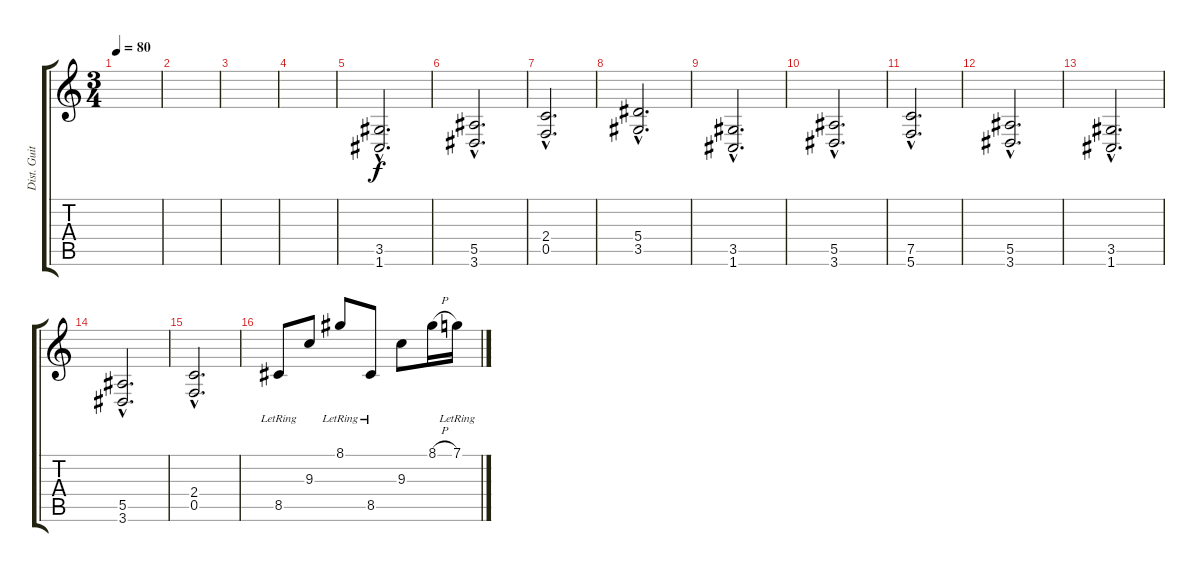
\track ("Dist. Guitar Lead" "Dist. Guit") {instrument distortionguitar}
\staff {score tabs}
\tuning (C4 G3 Eb3 Bb2 F2 C2) {hide}
\ts (3 4)
\tempo 80
\clef g2
\ks c
|
|
|
|
(3.5{hac} 1.6{hac}).2{d} |
(5.5{hac} 3.6{hac}).2{d} |
(2.4{hac} 0.5{hac}).2{d} |
(5.4{hac} 3.5{hac}).2{d} |
(3.5{hac} 1.6{hac}).2{d} |
(5.5{hac} 3.6{hac}).2{d} |
(7.5{hac} 5.6{hac}).2{d} |
(5.5{hac} 3.6{hac}).2{d} |
(3.5{hac} 1.6{hac}).2{d} |
(5.5{hac} 3.6{hac}).2{d} |
(2.4{hac} 0.5{hac}).2{d} |
8.5{lr}.8 9.3.8 8.1{lr}.8 8.5{lr}.8 9.3.8 8.1{h}.16 7.1{lr}.16
